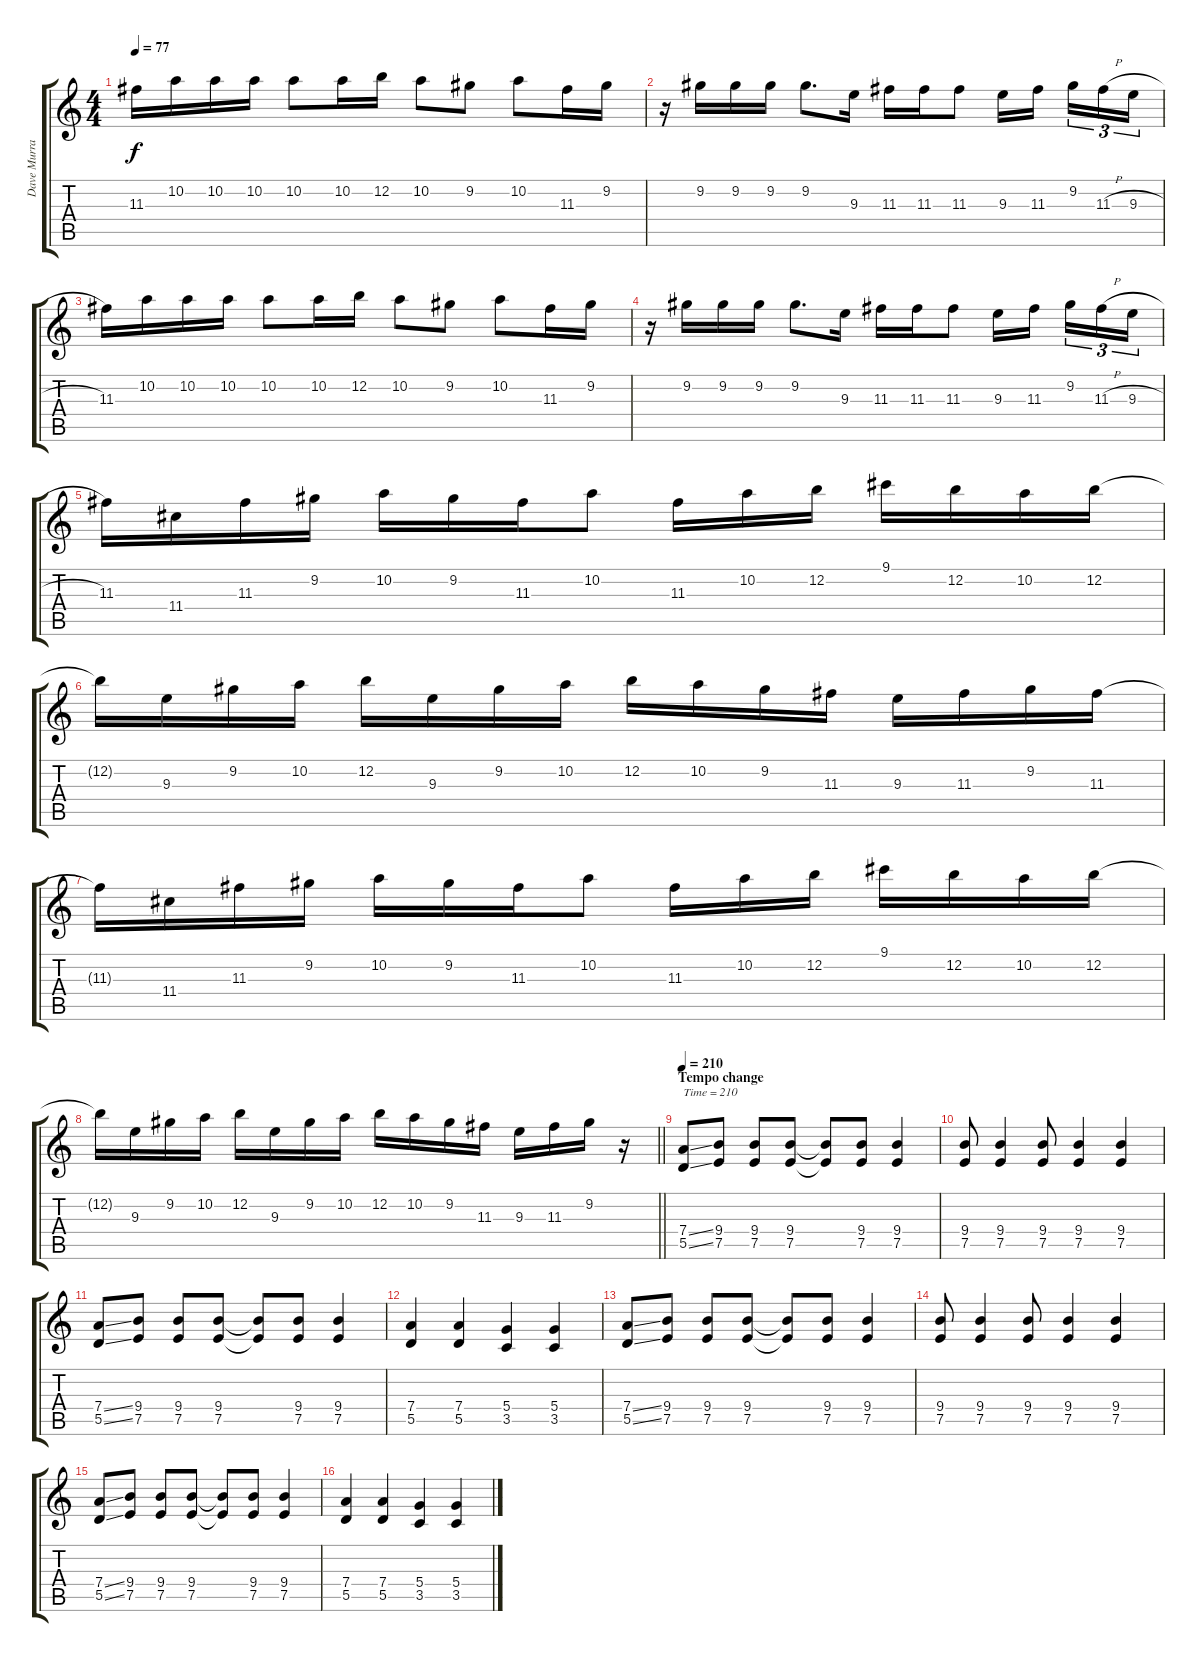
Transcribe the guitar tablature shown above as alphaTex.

\track ("Dave Murray" "Dave Murra") {instrument distortionguitar}
\staff {score tabs}
\tuning (E4 B3 G3 D3 A2 E2) {hide}
\ts (4 4)
\tempo 77
\clef g2
\ks c
11.3.16{dy f} 10.2.16 10.2.16 10.2.16 10.2.8 10.2.16 12.2.16 10.2.8 9.2.8 10.2.8 11.3.16 9.2.16 |
r.16 9.2.16 9.2.16 9.2.16 9.2.8{d} 9.3.16 11.3.16 11.3.16 11.3.8 9.3.16 11.3.16{beam splitsecondary} 9.2.16{tu (3 2)} 11.3{h}.16{tu (3 2)} 9.3{h}.16{tu (3 2)} |
11.3.16 10.2.16 10.2.16 10.2.16 10.2.8 10.2.16 12.2.16 10.2.8 9.2.8 10.2.8 11.3.16 9.2.16 |
r.16 9.2.16 9.2.16 9.2.16 9.2.8{d} 9.3.16 11.3.16 11.3.16 11.3.8 9.3.16 11.3.16{beam splitsecondary} 9.2.16{tu (3 2)} 11.3{h}.16{tu (3 2)} 9.3{h}.16{tu (3 2)} |
11.3.16 11.4.16 11.3.16 9.2.16 10.2.16 9.2.16 11.3.16 10.2.8 11.3.16 10.2.16 12.2.16 9.1.16 12.2.16 10.2.16 12.2.16 |
12.2{t}.16 9.3.16 9.2.16 10.2.16 12.2.16 9.3.16 9.2.16 10.2.16 12.2.16 10.2.16 9.2.16 11.3.16 9.3.16 11.3.16 9.2.16 11.3.16 |
11.3{t}.16 11.4.16 11.3.16 9.2.16 10.2.16 9.2.16 11.3.16 10.2.8 11.3.16 10.2.16 12.2.16 9.1.16 12.2.16 10.2.16 12.2.16 |
\barLineRight lightlight
12.2{t}.16 9.3.16 9.2.16 10.2.16 12.2.16 9.3.16 9.2.16 10.2.16 12.2.16 10.2.16 9.2.16 11.3.16 9.3.16 11.3.16 9.2.16 r.16 |
\section ("" "Tempo change")
\tempo 210
(7.4{ss} 5.5{ss}).8{txt "Time = 210"} (9.4 7.5).8 (9.4 7.5).8 (9.4 7.5).8 (9.4{t} 7.5{t}).8 (9.4 7.5).8 (9.4 7.5).4 |
(9.4 7.5).8 (9.4 7.5).4 (9.4 7.5).8 (9.4 7.5).4 (9.4 7.5).4 |
(7.4{ss} 5.5{ss}).8 (9.4 7.5).8 (9.4 7.5).8 (9.4 7.5).8 (9.4{t} 7.5{t}).8 (9.4 7.5).8 (9.4 7.5).4 |
(7.4 5.5).4 (7.4 5.5).4 (5.4 3.5).4 (5.4 3.5).4 |
(7.4{ss} 5.5{ss}).8 (9.4 7.5).8 (9.4 7.5).8 (9.4 7.5).8 (9.4{t} 7.5{t}).8 (9.4 7.5).8 (9.4 7.5).4 |
(9.4 7.5).8 (9.4 7.5).4 (9.4 7.5).8 (9.4 7.5).4 (9.4 7.5).4 |
(7.4{ss} 5.5{ss}).8 (9.4 7.5).8 (9.4 7.5).8 (9.4 7.5).8 (9.4{t} 7.5{t}).8 (9.4 7.5).8 (9.4 7.5).4 |
(7.4 5.5).4 (7.4 5.5).4 (5.4 3.5).4 (5.4 3.5).4
